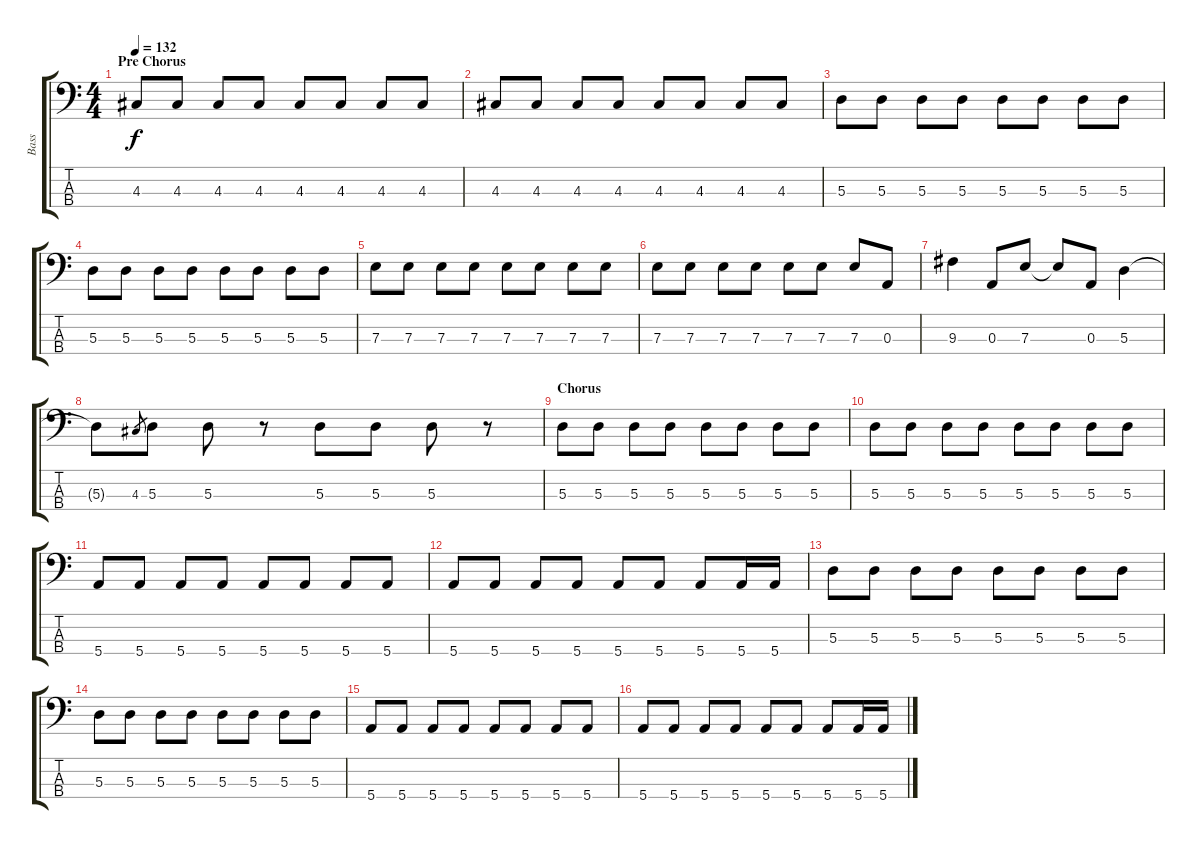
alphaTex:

\track ("Bass" "Bass") {instrument electricbassfinger}
\staff {score tabs}
\tuning (G2 D2 A1 E1) {hide}
\ts (4 4)
\section ("" "Pre Chorus")
\tempo 132
\clef f4
\ks c
4.3.8{dy f} 4.3.8 4.3.8 4.3.8 4.3.8 4.3.8 4.3.8 4.3.8 |
4.3.8 4.3.8 4.3.8 4.3.8 4.3.8 4.3.8 4.3.8 4.3.8 |
5.3.8 5.3.8 5.3.8 5.3.8 5.3.8 5.3.8 5.3.8 5.3.8 |
5.3.8 5.3.8 5.3.8 5.3.8 5.3.8 5.3.8 5.3.8 5.3.8 |
7.3.8 7.3.8 7.3.8 7.3.8 7.3.8 7.3.8 7.3.8 7.3.8 |
7.3.8 7.3.8 7.3.8 7.3.8 7.3.8 7.3.8 7.3.8 0.3.8 |
9.3.4 0.3.8 7.3.8 7.3{t}.8 0.3.8 5.3.4 |
5.3{t}.8 4.3.8{gr} 5.3.8 5.3.8 r.8 5.3.8 5.3.8 5.3.8 r.8 |
\section ("" "Chorus")
5.3.8 5.3.8 5.3.8 5.3.8 5.3.8 5.3.8 5.3.8 5.3.8 |
5.3.8 5.3.8 5.3.8 5.3.8 5.3.8 5.3.8 5.3.8 5.3.8 |
5.4.8 5.4.8 5.4.8 5.4.8 5.4.8 5.4.8 5.4.8 5.4.8 |
5.4.8 5.4.8 5.4.8 5.4.8 5.4.8 5.4.8 5.4.8 5.4.16 5.4.16 |
5.3.8 5.3.8 5.3.8 5.3.8 5.3.8 5.3.8 5.3.8 5.3.8 |
5.3.8 5.3.8 5.3.8 5.3.8 5.3.8 5.3.8 5.3.8 5.3.8 |
5.4.8 5.4.8 5.4.8 5.4.8 5.4.8 5.4.8 5.4.8 5.4.8 |
5.4.8 5.4.8 5.4.8 5.4.8 5.4.8 5.4.8 5.4.8 5.4.16 5.4.16
